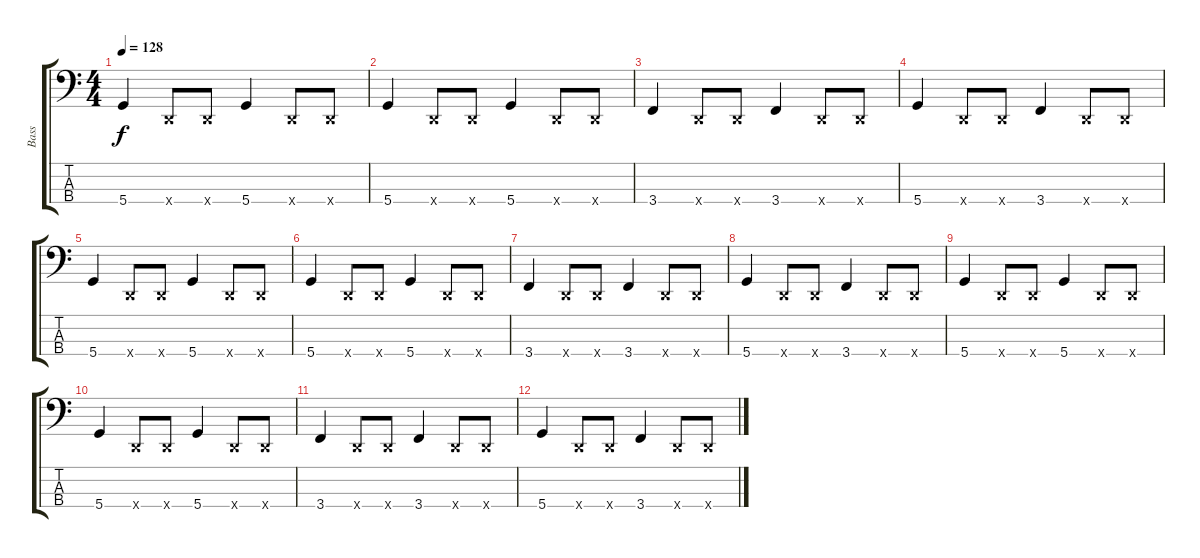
\track ("Bass" "Bass") {instrument electricbassfinger}
\staff {score tabs}
\tuning (G2 D2 A1 D1) {hide}
\ts (4 4)
\tempo 128
\clef f4
\ks c
5.4.4{dy f} 0.4{x}.8 0.4{x}.8 5.4.4 0.4{x}.8 0.4{x}.8 |
5.4.4 0.4{x}.8 0.4{x}.8 5.4.4 0.4{x}.8 0.4{x}.8 |
3.4.4 0.4{x}.8 0.4{x}.8 3.4.4 0.4{x}.8 0.4{x}.8 |
5.4.4 0.4{x}.8 0.4{x}.8 3.4.4 0.4{x}.8 0.4{x}.8 |
5.4.4 0.4{x}.8 0.4{x}.8 5.4.4 0.4{x}.8 0.4{x}.8 |
5.4.4 0.4{x}.8 0.4{x}.8 5.4.4 0.4{x}.8 0.4{x}.8 |
3.4.4 0.4{x}.8 0.4{x}.8 3.4.4 0.4{x}.8 0.4{x}.8 |
5.4.4 0.4{x}.8 0.4{x}.8 3.4.4 0.4{x}.8 0.4{x}.8 |
5.4.4 0.4{x}.8 0.4{x}.8 5.4.4 0.4{x}.8 0.4{x}.8 |
5.4.4 0.4{x}.8 0.4{x}.8 5.4.4 0.4{x}.8 0.4{x}.8 |
3.4.4 0.4{x}.8 0.4{x}.8 3.4.4 0.4{x}.8 0.4{x}.8 |
5.4.4 0.4{x}.8 0.4{x}.8 3.4.4 0.4{x}.8 0.4{x}.8
